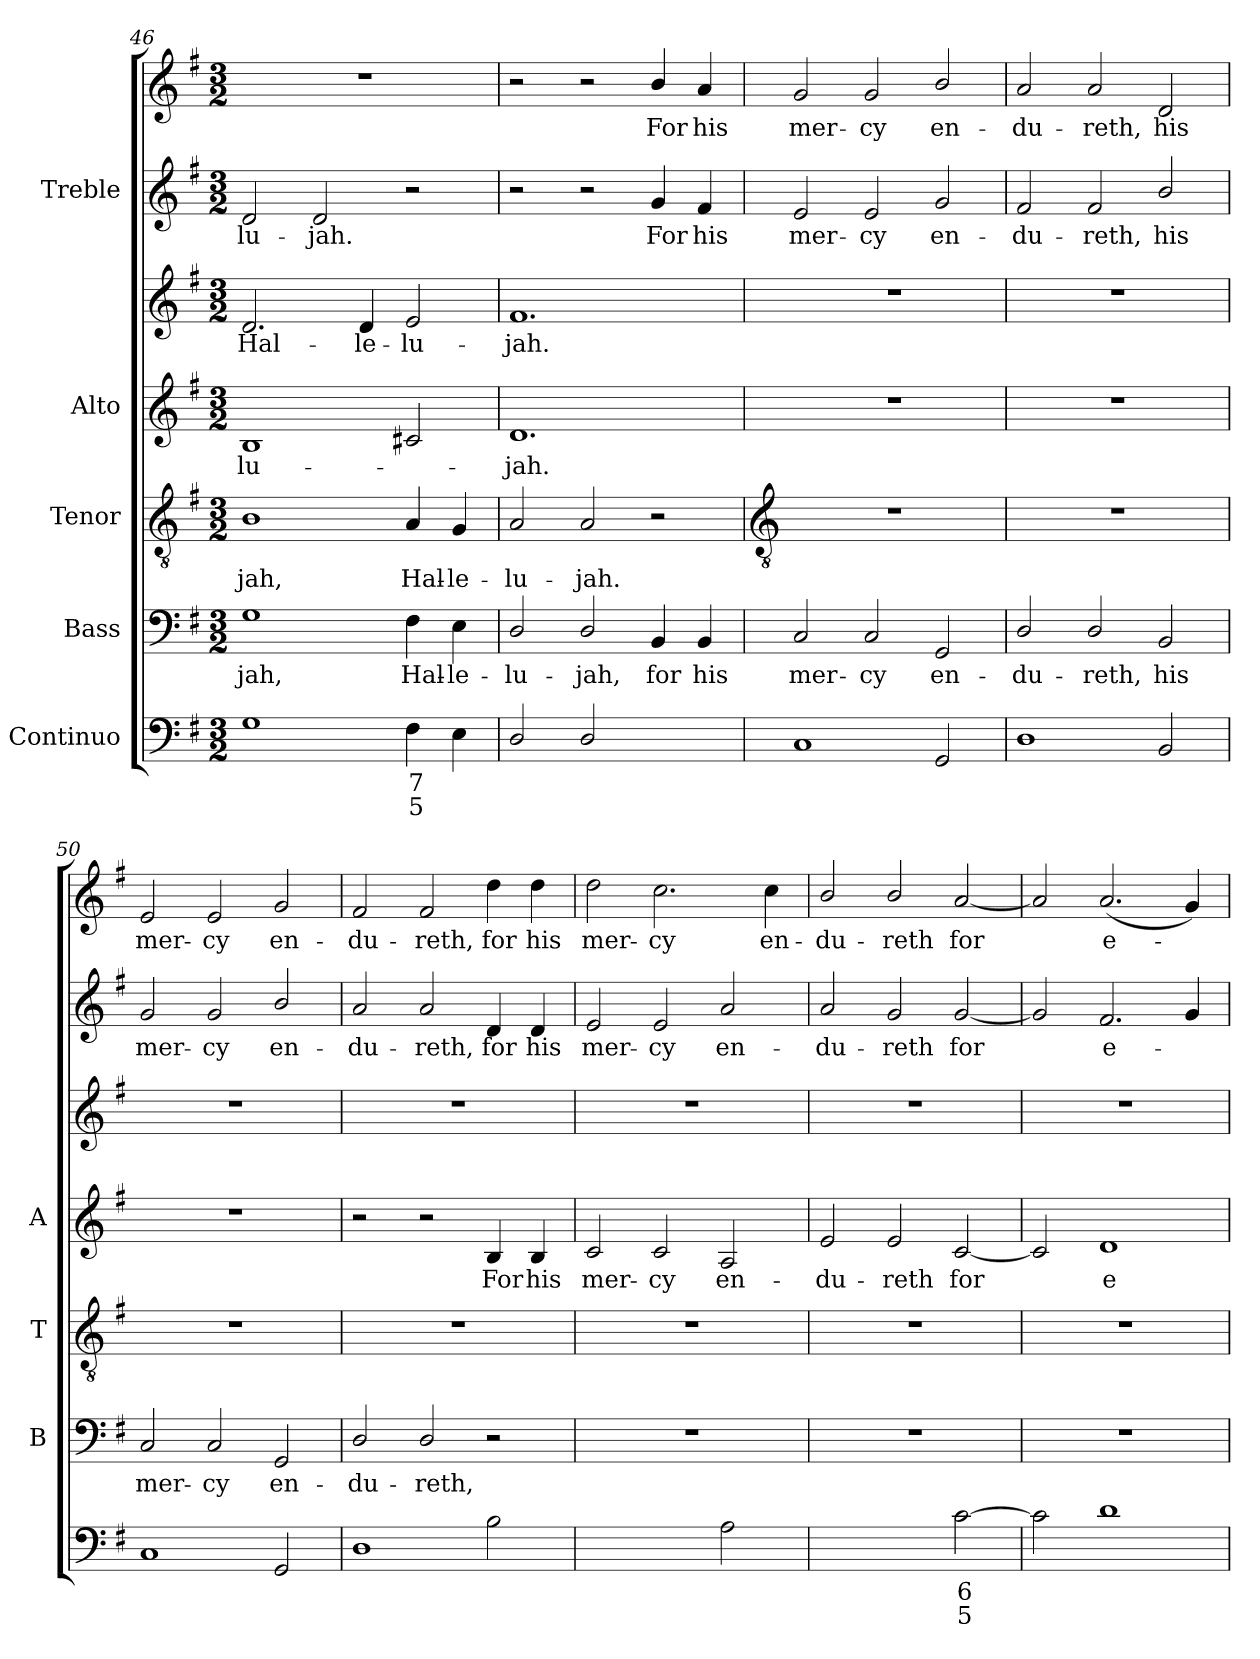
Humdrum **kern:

**kern	**text	**text	**kern	**text	**kern	**text	**kern	**text	**kern	**text	**kern	**text	**kern	**text
*part5	*part5	*part5	*part4	*part4	*part3	*part3	*part2	*part2	*part2	*part2	*part1	*part1	*part1	*part1
*staff7	*staff7	*staff7	*staff6	*staff6	*staff5	*staff5	*staff4	*staff4	*staff3	*staff3	*staff2	*staff2	*staff1	*staff1
*I"Continuo	*	*	*I"Bass	*	*I"Tenor	*	*I"Alto	*	*	*	*I"Treble	*	*	*
*	*	*	*I'B	*	*I'T	*	*I'A	*	*	*	*	*	*	*
*clefF4	*	*	*clefF4	*	*clefGv2	*	*clefG2	*	*clefG2	*	*clefG2	*	*clefG2	*
*k[f#]	*	*	*k[f#]	*	*k[f#]	*	*k[f#]	*	*k[f#]	*	*k[f#]	*	*k[f#]	*
*G:	*	*	*G:	*	*G:	*	*G:	*	*G:	*	*G:	*	*G:	*
*M3/2	*	*	*M3/2	*	*M3/2	*	*M3/2	*	*M3/2	*	*M3/2	*	*M3/2	*
=46	=46	=46	=46	=46	=46	=46	=46	=46	=46	=46	=46	=46	=46	=46
!	!	!	!	!LO:LY:b	!	!LO:LY:b	!	!LO:LY:b	!	!LO:LY:b	!	!LO:LY:b	!LO:N:vis=1	!
1G	.	.	1G	-jah,	1B	-jah,	1B	-lu-	2.d	-Hal-	2d	-lu-	1.r	.
!	!	!	!	!	!	!	!	!	!	!	!	!LO:LY:b	!	!
.	.	.	.	.	.	.	.	.	.	.	2d	-jah.	.	.
!	!	!	!	!	!	!	!	!	!	!LO:LY:b	!	!	!	!
.	.	.	.	.	.	.	.	.	4d	-le-	.	.	.	.
!	!LO:LY:b	!LO:LY:b	!	!LO:LY:b	!	!LO:LY:b	!	!	!	!LO:LY:b	!	!	!	!
4F#	7	5	4F#	Hal-	4A	Hal-	2c#X	.	2e	-lu-	2r	.	.	.
!	!	!	!	!LO:LY:b	!	!LO:LY:b	!	!	!	!	!	!	!	!
4E	.	.	4E	-le-	4G	-le-	.	.	.	.	.	.	.	.
=47	=47	=47	=47	=47	=47	=47	=47	=47	=47	=47	=47	=47	=47	=47
!	!	!	!	!LO:LY:b	!	!LO:LY:b	!	!LO:LY:b	!	!LO:LY:b	!	!	!	!
2D/	.	.	2D/	-lu-	2A	-lu-	1.d	jah.	1.f#	jah.	2r	.	2r	.
!	!	!	!	!LO:LY:b	!	!LO:LY:b	!	!	!	!	!	!	!	!
2D/	.	.	2D/	-jah,	2A	-jah.	.	.	.	.	2r	.	2r	.
!	!LO:LY:b	!LO:LY:b	!	!LO:LY:b	!	!	!	!	!	!	!	!LO:LY:b	!	!LO:LY:b
[4BByy	8	6	4BB	for	2r	.	.	.	.	.	4g	For	4b/	For
!	!LO:LY:b	!LO:LY:b	!	!LO:LY:b	!	!	!	!	!	!	!	!LO:LY:b	!	!LO:LY:b
4BByy]	7	5	4BB	his	.	.	.	.	.	.	4f#	his	4a	his
!!LO:LB:g=z
=48	=48	=48	=48	=48	=48	=48	=48	=48	=48	=48	=48	=48	=48	=48
*	*	*	*	*	*clefGv2	*	*	*	*	*	*	*	*	*
!	!	!	!	!LO:LY:b	!LO:N:vis=1	!	!LO:N:vis=1	!	!LO:N:vis=1	!	!	!LO:LY:b	!	!LO:LY:b
1C	.	.	2C	mer-	1.r	.	1.r	.	1.r	.	2e	-mer-	2g	mer-
!	!	!	!	!LO:LY:b	!	!	!	!	!	!	!	!LO:LY:b	!	!LO:LY:b
.	.	.	2C	-cy	.	.	.	.	.	.	2e	-cy	2g	-cy
!	!	!	!	!LO:LY:b	!	!	!	!	!	!	!	!LO:LY:b	!	!LO:LY:b
2GG	.	.	2GG	en-	.	.	.	.	.	.	2g	en-	2b/	en-
=49	=49	=49	=49	=49	=49	=49	=49	=49	=49	=49	=49	=49	=49	=49
!	!	!	!	!LO:LY:b	!LO:N:vis=1	!	!LO:N:vis=1	!	!LO:N:vis=1	!	!	!LO:LY:b	!	!LO:LY:b
1D/	.	.	2D/	-du-	1.r	.	1.r	.	1.r	.	2f#	du-	2a	-du-
!	!	!	!	!LO:LY:b	!	!	!	!	!	!	!	!LO:LY:b	!	!LO:LY:b
.	.	.	2D/	-reth,	.	.	.	.	.	.	2f#	-reth,	2a	-reth,
!	!	!	!	!LO:LY:b	!	!	!	!	!	!	!	!LO:LY:b	!	!LO:LY:b
2BB	.	.	2BB	his	.	.	.	.	.	.	2b/	his	2d	his
=50	=50	=50	=50	=50	=50	=50	=50	=50	=50	=50	=50	=50	=50	=50
!	!	!	!	!LO:LY:b	!LO:N:vis=1	!	!LO:N:vis=1	!	!LO:N:vis=1	!	!	!LO:LY:b	!	!LO:LY:b
1C	.	.	2C	mer-	1.r	.	1.r	.	1.r	.	2g	-mer-	2e	mer-
!	!	!	!	!LO:LY:b	!	!	!	!	!	!	!	!LO:LY:b	!	!LO:LY:b
.	.	.	2C	-cy	.	.	.	.	.	.	2g	-cy	2e	-cy
!	!	!	!	!LO:LY:b	!	!	!	!	!	!	!	!LO:LY:b	!	!LO:LY:b
2GG	.	.	2GG	en-	.	.	.	.	.	.	2b/	en-	2g	en-
=51	=51	=51	=51	=51	=51	=51	=51	=51	=51	=51	=51	=51	=51	=51
!	!	!	!	!LO:LY:b	!LO:N:vis=1	!	!	!	!LO:N:vis=1	!	!	!LO:LY:b	!	!LO:LY:b
1D	.	.	2D/	-du-	1.r	.	2r	.	1.r	.	2a	du-	2f#	-du-
!	!	!	!	!LO:LY:b	!	!	!	!	!	!	!	!LO:LY:b	!	!LO:LY:b
.	.	.	2D/	-reth,	.	.	2r	.	.	.	2a	-reth,	2f#	-reth,
!	!	!	!	!	!	!	!	!LO:LY:b	!	!	!	!LO:LY:b	!	!LO:LY:b
2B	.	.	2r	.	.	.	4B	For	.	.	4d	for	4dd	for
!	!	!	!	!	!	!	!	!LO:LY:b	!	!	!	!LO:LY:b	!	!LO:LY:b
.	.	.	.	.	.	.	4B	his	.	.	4d	his	4dd	his
=52	=52	=52	=52	=52	=52	=52	=52	=52	=52	=52	=52	=52	=52	=52
!	!LO:LY:b	!	!LO:N:vis=1	!	!LO:N:vis=1	!	!	!LO:LY:b	!LO:N:vis=1	!	!	!LO:LY:b	!	!LO:LY:b
[2cyy	9	.	1.r	.	1.r	.	2c	mer-	1.r	.	2e	-mer-	2dd	mer-
!	!LO:LY:b	!	!	!	!	!	!	!LO:LY:b	!	!	!	!LO:LY:b	!	!LO:LY:b
2cyy]	8	.	.	.	.	.	2c	-cy	.	.	2e	-cy	2.cc	-cy
!	!	!	!	!	!	!	!	!LO:LY:b	!	!	!	!LO:LY:b	!	!
2A	.	.	.	.	.	.	2A	en-	.	.	2a	en-	.	.
!	!	!	!	!	!	!	!	!	!	!	!	!	!	!LO:LY:b
.	.	.	.	.	.	.	.	.	.	.	.	.	4cc	en-
=53	=53	=53	=53	=53	=53	=53	=53	=53	=53	=53	=53	=53	=53	=53
!	!LO:LY:b	!	!LO:N:vis=1	!	!LO:N:vis=1	!	!	!LO:LY:b	!LO:N:vis=1	!	!	!LO:LY:b	!	!LO:LY:b
[2eyy	4	.	1.r	.	1.r	.	2e	-du-	1.r	.	2a	du-	2b/	-du-
!	!LO:LY:b	!	!	!	!	!	!	!LO:LY:b	!	!	!	!LO:LY:b	!	!LO:LY:b
2eyy]	3	.	.	.	.	.	2e	-reth	.	.	2g	-reth	2b/	-reth
!	!LO:LY:b	!LO:LY:b	!	!	!	!	!	!LO:LY:b	!	!	!	!LO:LY:b	!	!LO:LY:b
[2c	6	5	.	.	.	.	[2c	for	.	.	[2g	for	[2a	for
=54	=54	=54	=54	=54	=54	=54	=54	=54	=54	=54	=54	=54	=54	=54
!	!	!	!LO:N:vis=1	!	!LO:N:vis=1	!	!	!	!LO:N:vis=1	!	!	!	!	!
2c]	.	.	1.r	.	1.r	.	2c]	.	1.r	.	2g]	.	2a]	.
!	!	!	!	!	!	!	!	!LO:LY:b	!	!	!	!LO:LY:b	!	!LO:LY:b
1d	.	.	.	.	.	.	1d	e-	.	.	2.f#	e-	(<2.a	e-
.	.	.	.	.	.	.	.	.	.	.	4g	.	4g)	.
=	=	=	=	=	=	=	=	=	=	=	=	=	=	=
*-	*-	*-	*-	*-	*-	*-	*-	*-	*-	*-	*-	*-	*-	*-
